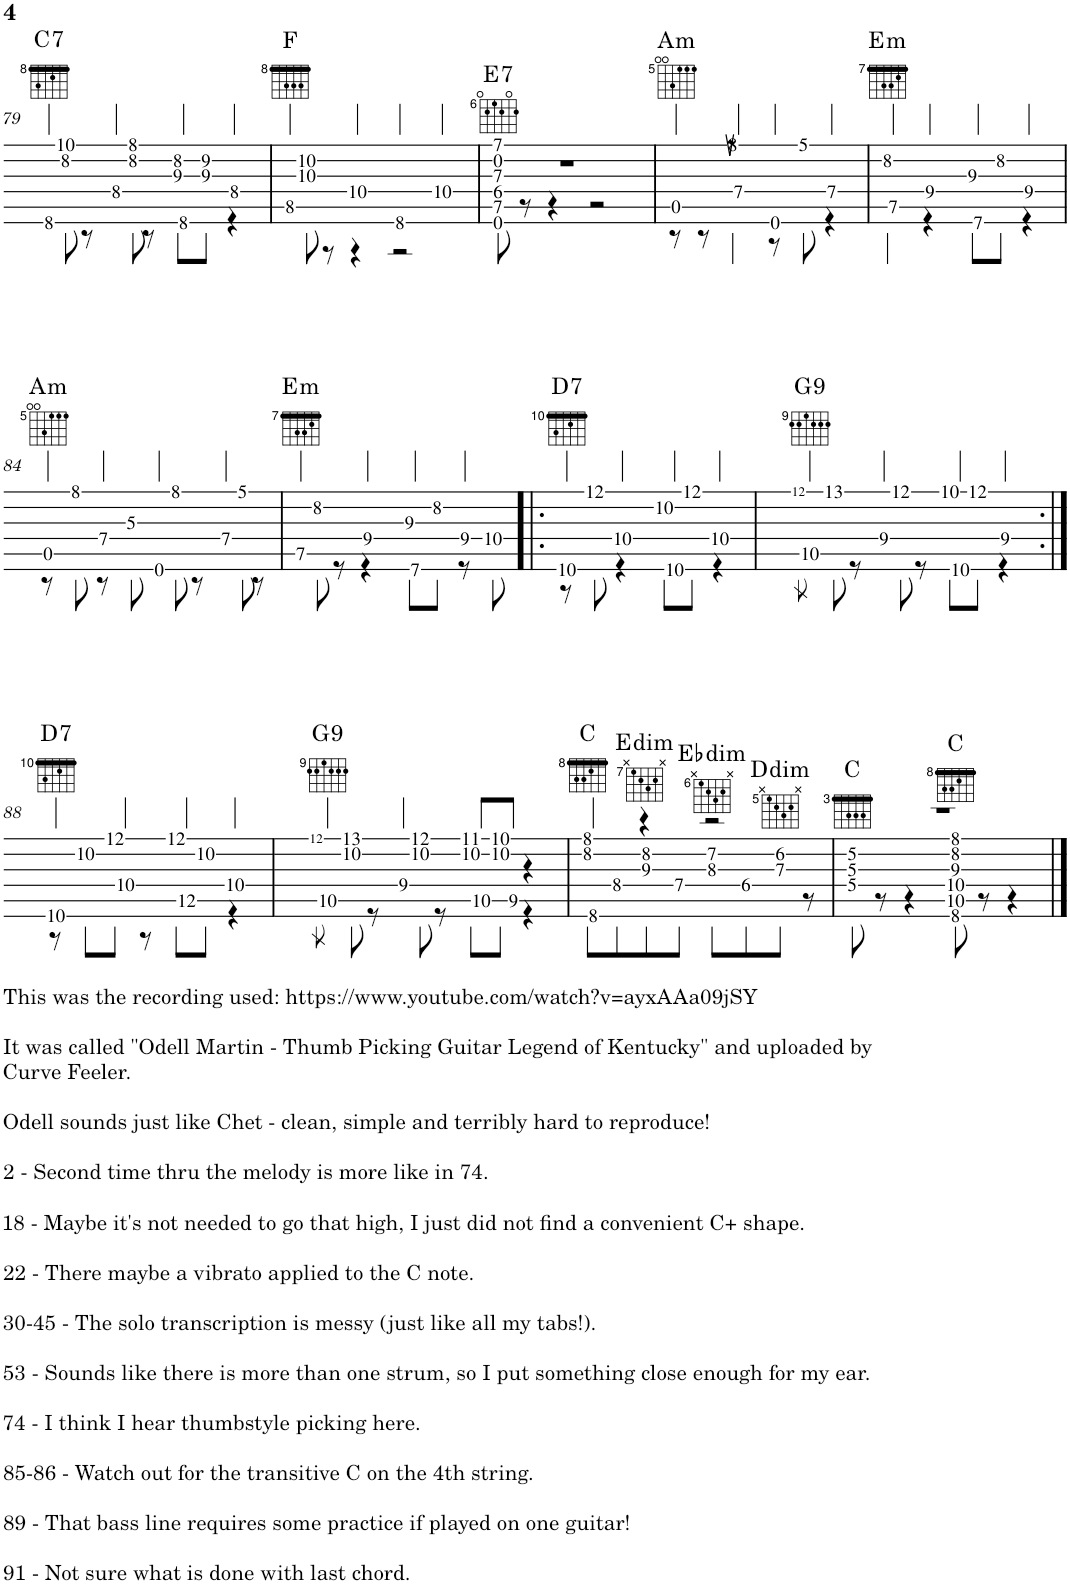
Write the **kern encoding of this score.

**kern	**harte
*part1	*part1
*staff1	*
*I"Guitar	*
*I'Guit.	*
!!LO:PB:g=z
*	*
*k[]	*
*M4/4	*
=79	=79
*^	*
!	!	!LO:H:kt=7
4C/	8g\ 8dd\	C:7
.	8r	.
4B-/	8g\ 8cc\	.
.	8r	.
4C/	8e\ 8g\L	.
.	8e\ 8g#\J	.
4B-/	4r	.
=80	=80	=80
4F/	8f\ 8a\	F:maj
.	8r	.
4c/	4r	.
4C/	2r	.
4c/	.	.
=81	=81	=81
!	!	!LO:H:kt=7
1r	8EE\ 8E\ 8G#\ 8d\ 8B\ 8b\	E:7
.	8r	.
.	4r	.
.	2r	.
=82	=82	=82
!	!	!LO:H:kt=m
4AA/	8r	A:min
.	8r	.
4A/	4cc\	.
4EE/	8r	.
.	8a\	.
4A/	4r	.
=83	=83	=83
!	!	!LO:H:kt=m
4E/	4g\	E:min
4B/	4r	.
4BB/	8e\L	.
.	8g\J	.
4B/	4r	.
!!LO:LB:g=z	!!
=84	=84	=84
!	!	!LO:H:kt=m
4AA/	8r	A:min
.	8cc\	.
4A/	8r	.
.	8c\	.
4EE/	8cc\	.
.	8r	.
4A/	8a\	.
.	8r	.
=85	=85	=85
!	!	!LO:H:kt=m
4E/	8g\	E:min
.	8r	.
4B/	4r	.
4BB/	8e\L	.
.	8g\J	.
4B/	8r	.
.	8c\	.
=86!|:	=86!|:	=86!|:
!	!	!LO:H:kt=7
4D/	8r	D:7
.	8ee\	.
4c/	4r	.
4D/	8a\L	.
.	8ee\J	.
4c/	4r	.
=87	=87	=87
.	8qee\	.
!	!	!LO:H:kt=9
4G/	8ff\	G:9
.	8r	.
4B/	8ee\	.
.	8r	.
4D/	8dd\L	.
.	8ee\J	.
4B/	4r	.
!!LO:LB:g=z	!!
=88:|!	=88:|!	=88:|!
!LO:TX:b:t=This was the recording used&colon; https&colon;//www.youtube.com/watch?v=ayxAAa09jSY	!	!
!LO:TX:b:t=It was called "Odell Martin - Thumb Picking Guitar Legend of Kentucky" and uploaded by	!	!
!LO:TX:b:t=Curve Feeler.	!	!
!LO:TX:b:t=Odell sounds just like Chet - clean, simple and terribly hard to reproduce!	!	!
!LO:TX:b:t=2 - Second time thru the melody is more like in 74.	!	!
!LO:TX:b:t=18 - Maybe it's not needed to go that high, I just did not find a convenient C+ shape.	!	!
!LO:TX:b:t=22 - There maybe a vibrato applied to the C note.	!	!
!LO:TX:b:t=30-45 - The solo transcription is messy (just like all my tabs!).	!	!
!LO:TX:b:t=53 - Sounds like there is more than one strum, so I put something close enough for my ear.	!	!
!LO:TX:b:t=74 - I think I hear thumbstyle picking here.	!	!
!LO:TX:b:t=85-86 - Watch out for the transitive C on the 4th string.	!	!
!LO:TX:b:t=89 - That bass line requires some practice if played on one guitar!	!	!
!LO:TX:b:t=91 - Not sure what is done with last chord.	!	!LO:H:kt=7
4D/	8r	D:7
.	8a\L	.
4c/	8ee\J	.
.	8r	.
4A/	8ee\L	.
.	8a\J	.
4c/	4r	.
=89	=89	=89
.	8qee\	.
!	!	!LO:H:kt=9
4G/	8a\ 8ff\	G:9
.	8r	.
4B/	8a\ 8ee\	.
.	8r	.
8G/L	8a\ 8ee-\L	.
8F#/J	8a\ 8dd\J	.
4r	4r	.
=90	=90	=90
4C/	8g\ 8cc\L	C:maj
.	8B-\	.
!	!	!LO:H:kt=dim
4r	8e\ 8g\	E:dim
.	8A\J	.
!	!	!LO:H:kt=dim
2r	8e-\ 8f#\L	Eb:dim
.	8G#\	.
!	!	!LO:H:kt=dim
.	8d\ 8f\J	D:dim
.	8r	.
=91	=91	=91
1r	8G\ 8c\ 8e\	C:maj
.	8r	.
.	4r	.
.	8C\ 8G\ 8c\ 8e\ 8g\ 8cc\	C:maj
.	8r	.
.	4r	.
*v	*v	*
==	==
*-	*-
